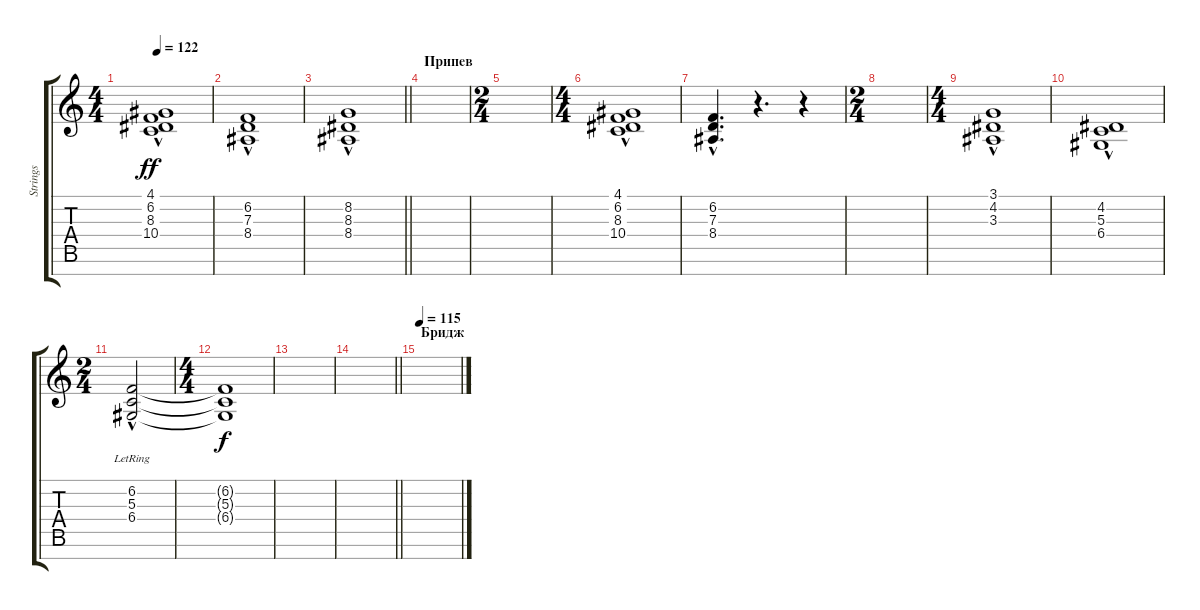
\track ("Strings" "Strings") {instrument stringensemble2}
\staff {score tabs}
\tuning (E4 B3 G3 D3 A2 E2 B1) {hide}
\ts (4 4)
\tempo 122
\clef g2
\ks c
(4.1{hac} 6.2{hac} 8.3{hac} 10.4{hac}).1{dy ff} |
(6.2{hac} 7.3{hac} 8.4{hac}).1 |
\barLineRight lightlight
(8.2{hac} 8.3{hac} 8.4{hac}).1 |
\section ("" "Припев")
|
\ts (2 4)
|
\ts (4 4)
(4.1{hac} 6.2{hac} 8.3{hac} 10.4{hac}).1 |
(6.2{hac} 7.3{hac} 8.4{hac}).4{d} r.4{d} r.4 |
\ts (2 4)
|
\ts (4 4)
(3.1{hac} 4.2{hac} 3.3{hac}).1 |
(4.2{hac} 5.3{hac} 6.4{hac}).1 |
\ts (2 4)
(6.2{hac lr} 5.3{hac lr} 6.4{hac lr}).2 |
\ts (4 4)
(6.2{t} 5.3{t} 6.4{t}).1{dy f} |
|
\barLineRight lightlight
|
\section ("" "Бридж")
\tempo 115
